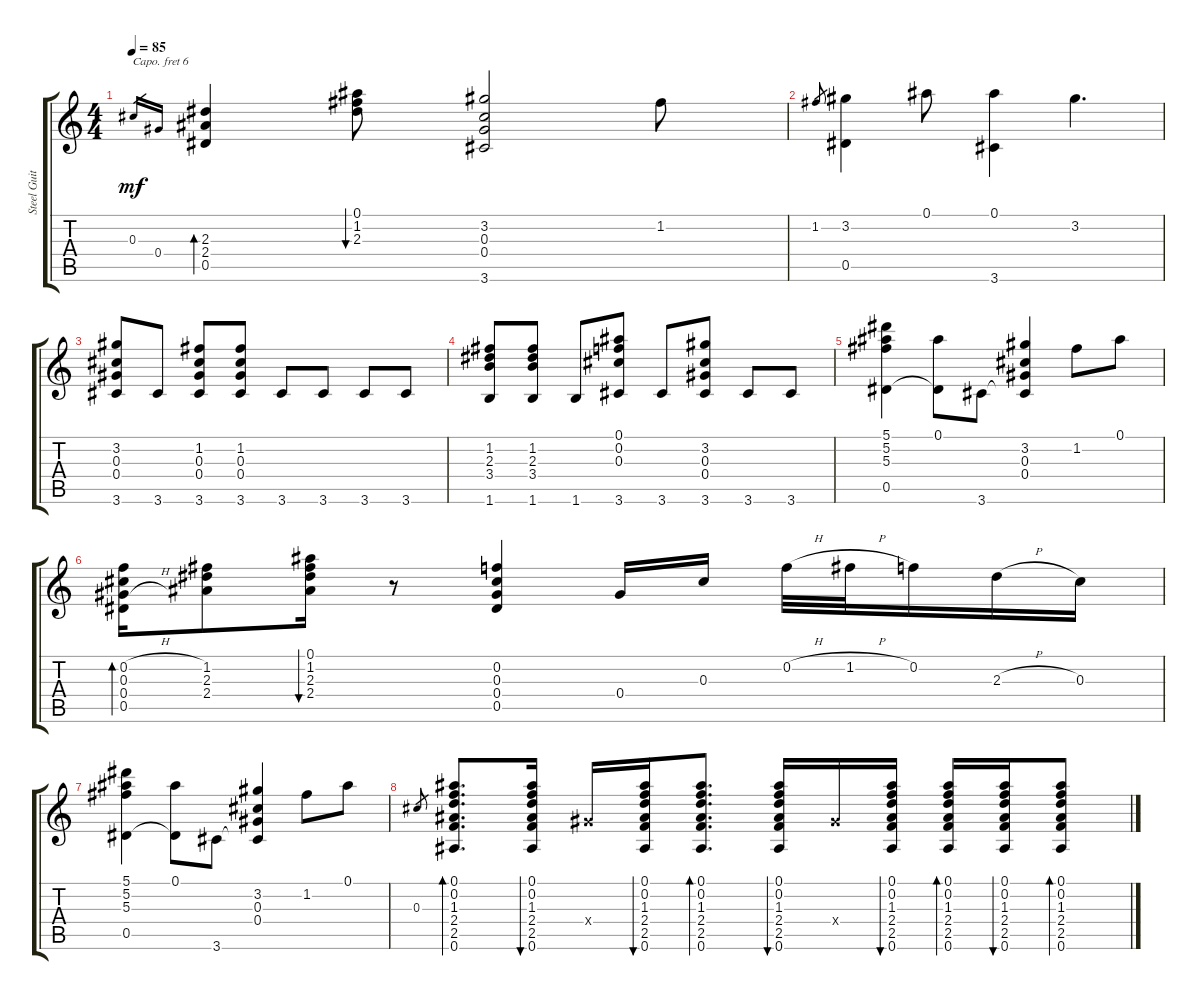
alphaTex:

\track ("Steel Guitar" "Steel Guit") {instrument acousticguitarsteel}
\staff {score tabs}
\capo 6
\tuning (E4 B3 G3 D3 A2 E2) {hide}
\ts (4 4)
\tempo 85
\clef g2
\ks c
0.3.16{gr dy mf} 0.4.16{gr} (2.3 2.4 0.5).4{bd 30} (0.1 1.2 2.3).8{bu 30} (3.2 0.3 0.4 3.6).2 1.2.8 |
1.2.8{gr} (3.2 0.5).4 0.1.8 (0.1 3.6).4 3.2.4{d} |
(3.2 0.3 0.4 3.6).8 3.6.8 (1.2 0.3 0.4 3.6).8 (1.2 0.3 0.4 3.6).8 3.6.8 3.6.8 3.6.8 3.6.8 |
(1.2 2.3 3.4 1.6).8 (1.2 2.3 3.4 1.6).8 1.6.8 (0.1 0.2 0.3 3.6).8 3.6.8 (3.2 0.3 0.4 3.6).8 3.6.8 3.6.8 |
(5.1 5.2 5.3 0.5).4 (0.1 0.5{t}).8 3.6.8 (3.2 0.3 0.4 3.6{t}).4 1.2.8 0.1.8 |
(0.2{h} 0.3{h} 0.4{h} 0.5).16{bd 30} (1.2 2.3 2.4).8 (0.1 1.2 2.3 2.4).16{bu 30} r.8 (0.2 0.3 0.4 0.5).4 0.4.16 0.3.16 0.2{h}.32 1.2{h}.32 0.2.16 2.3{h}.16 0.3.16 |
(5.1 5.2 5.3 0.5).4 (0.1 0.5{t}).8 3.6.8 (3.2 0.3 0.4 3.6{t}).4 1.2.8 0.1.8 |
0.3.8{gr} (0.1 0.2 1.3 2.4 2.5 0.6).8{d bd 30} (0.1 0.2 1.3 2.4 2.5 0.6).16{bu 30} 0.4{x}.16 (0.1 0.2 1.3 2.4 2.5 0.6).16{bu 30} (0.1 0.2 1.3 2.4 2.5 0.6).8{d bd 30} (0.1 0.2 1.3 2.4 2.5 0.6).16{bu 30} 0.4{x}.16 (0.1 0.2 1.3 2.4 2.5 0.6).16{bu 30} (0.1 0.2 1.3 2.4 2.5 0.6).16{bd 30} (0.1 0.2 1.3 2.4 2.5 0.6).16{bu 30} (0.1 0.2 1.3 2.4 2.5 0.6).8{bd 30}
